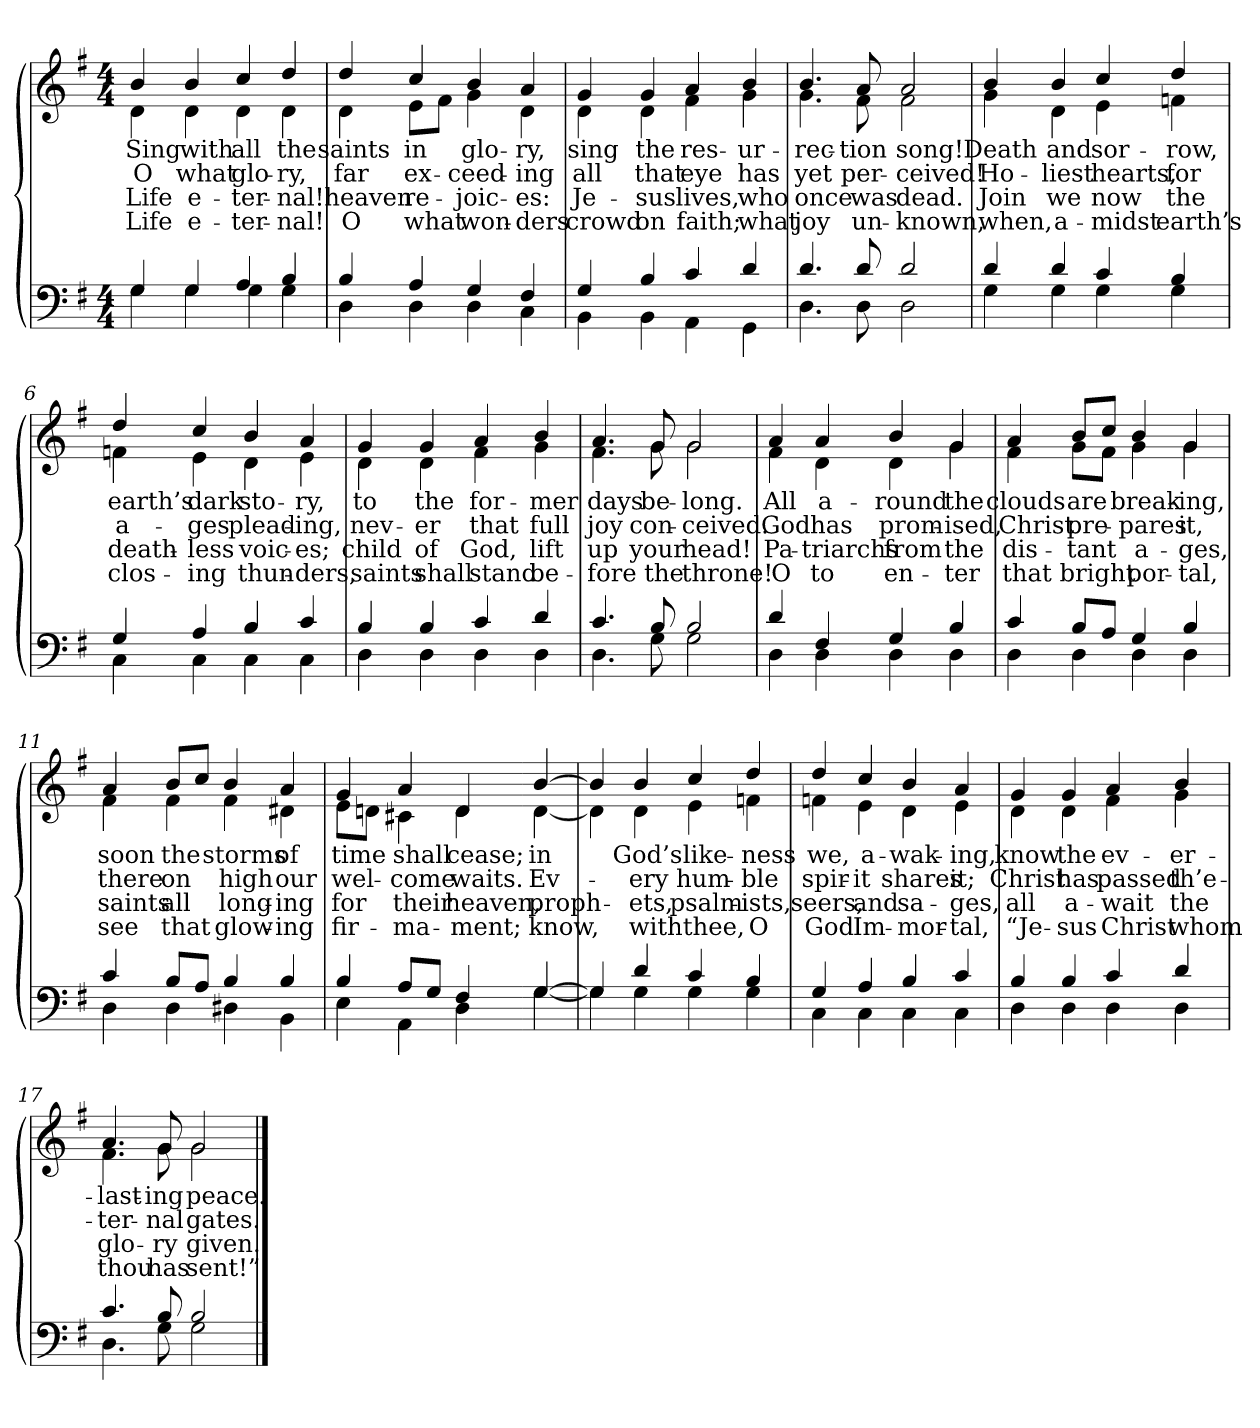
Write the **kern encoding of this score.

**kern	**kern	**text	**text	**text	**text
*part2	*part1	*part1	*part1	*part1	*part1
*staff2	*staff1	*staff1	*staff1	*staff1	*staff1
*clefF4	*clefG2	*	*	*	*
*k[f#]	*k[f#]	*	*	*	*
*M4/4	*M4/4	*	*	*	*
=1	=1	=1	=1	=1	=1
*^	*	*	*	*	*
!	!	!LO:TX:b:i:t=Verse	!	!	!	!
!	!	!	!LO:LY:b	!LO:LY:b	!LO:LY:b	!LO:LY:b
*	*	*^	*	*	*	*
4G/	4G\	4b/	4d\	Sing	O	Life	Life
!	!	!	!	!LO:LY:b	!LO:LY:b	!LO:LY:b	!LO:LY:b
4G/	4G\	4b/	4d\	with	what	e-	e-
!	!	!	!	!LO:LY:b	!LO:LY:b	!LO:LY:b	!LO:LY:b
4A/	4G\	4cc/	4d\	all	glo-	-ter-	-ter-
!	!	!	!	!LO:LY:b	!LO:LY:b	!LO:LY:b	!LO:LY:b
4B/	4G\	4dd/	4d\	the	-ry,	-nal!	-nal!
=2	=2	=2	=2	=2	=2	=2	=2
!	!	!	!	!LO:LY:b	!LO:LY:b	!LO:LY:b	!LO:LY:b
4B/	4D\	4dd/	4d\	saints	far	heaven	O
!	!	!	!	!LO:LY:b	!LO:LY:b	!LO:LY:b	!LO:LY:b
4A/	4D\	4cc/	8e\L	in	ex-	re-	what
.	.	.	8f#\J	.	.	.	.
!	!	!	!	!LO:LY:b	!LO:LY:b	!LO:LY:b	!LO:LY:b
4G/	4D\	4b/	4g\	glo-	-ceed-	-joic-	won-
!	!	!	!	!LO:LY:b	!LO:LY:b	!LO:LY:b	!LO:LY:b
4F#/	4C\	4a/	4d\	-ry,	-ing	-es:	-ders
!!LO:LB:g=z	!!
=3	=3	=3	=3	=3	=3	=3	=3
!	!	!	!	!LO:LY:b	!LO:LY:b	!LO:LY:b	!LO:LY:b
4G/	4BB\	4g/	4d\	sing	all	Je-	crowd
!	!	!	!	!LO:LY:b	!LO:LY:b	!LO:LY:b	!LO:LY:b
4B/	4BB\	4g/	4d\	the	that	-sus	on
!	!	!	!	!LO:LY:b	!LO:LY:b	!LO:LY:b	!LO:LY:b
4c/	4AA\	4a/	4f#\	res-	eye	lives,	faith;
!	!	!	!	!LO:LY:b	!LO:LY:b	!LO:LY:b	!LO:LY:b
4d/	4GG\	4b/	4g\	-ur-	has	who	what
=4	=4	=4	=4	=4	=4	=4	=4
!	!	!	!	!LO:LY:b	!LO:LY:b	!LO:LY:b	!LO:LY:b
4.d/	4.D\	4.b/	4.g\	-rec-	yet	once	joy
!	!	!	!	!LO:LY:b	!LO:LY:b	!LO:LY:b	!LO:LY:b
8d/	8D\	8a/	8f#\	-tion	per-	was	un-
!	!	!	!	!LO:LY:b	!LO:LY:b	!LO:LY:b	!LO:LY:b
2d/	2D\	2a/	2f#\	song!	-ceived!	dead.	-known,
!!LO:LB:g=z	!!
=5	=5	=5	=5	=5	=5	=5	=5
!	!	!	!	!LO:LY:b	!LO:LY:b	!LO:LY:b	!LO:LY:b
4d/	4G\	4b/	4g\	Death	Ho-	Join	when,
!	!	!	!	!LO:LY:b	!LO:LY:b	!LO:LY:b	!LO:LY:b
4d/	4G\	4b/	4d\	and	-liest	we	a-
!	!	!	!	!LO:LY:b	!LO:LY:b	!LO:LY:b	!LO:LY:b
4c/	4G\	4cc/	4e\	sor-	hearts,	now	-midst
!	!	!	!	!LO:LY:b	!LO:LY:b	!LO:LY:b	!LO:LY:b
4B/	4G\	4dd/	4fn\	-row,	for	the	earth’s
=6	=6	=6	=6	=6	=6	=6	=6
!	!	!	!	!LO:LY:b	!LO:LY:b	!LO:LY:b	!LO:LY:b
4G/	4C\	4dd/	4fn\	earth’s	a-	death-	clos-
!	!	!	!	!LO:LY:b	!LO:LY:b	!LO:LY:b	!LO:LY:b
4A/	4C\	4cc/	4e\	dark	-ges	-less	-ing
!	!	!	!	!LO:LY:b	!LO:LY:b	!LO:LY:b	!LO:LY:b
4B/	4C\	4b/	4d\	sto-	plead-	voic-	thun-
!	!	!	!	!LO:LY:b	!LO:LY:b	!LO:LY:b	!LO:LY:b
4c/	4C\	4a/	4e\	-ry,	-ing,	-es;	-ders,
!!LO:LB:g=z	!!
=7	=7	=7	=7	=7	=7	=7	=7
!	!	!	!	!LO:LY:b	!LO:LY:b	!LO:LY:b	!LO:LY:b
4B/	4D\	4g/	4d\	to	nev-	child	saints
!	!	!	!	!LO:LY:b	!LO:LY:b	!LO:LY:b	!LO:LY:b
4B/	4D\	4g/	4d\	the	-er	of	shall
!	!	!	!	!LO:LY:b	!LO:LY:b	!LO:LY:b	!LO:LY:b
4c/	4D\	4a/	4f#\	for-	that	God,	stand
!	!	!	!	!LO:LY:b	!LO:LY:b	!LO:LY:b	!LO:LY:b
4d/	4D\	4b/	4g\	-mer	full	lift	be-
=8	=8	=8	=8	=8	=8	=8	=8
!	!	!	!	!LO:LY:b	!LO:LY:b	!LO:LY:b	!LO:LY:b
4.c/	4.D\	4.a/	4.f#\	days	joy	up	-fore
!	!	!	!	!LO:LY:b	!LO:LY:b	!LO:LY:b	!LO:LY:b
8B/	8G\	8g/	8g\	be-	con-	your	the
!	!	!	!	!LO:LY:b	!LO:LY:b	!LO:LY:b	!LO:LY:b
2B/	2G\	2g/	2g\	-long.	-ceived.	head!	throne!
!!LO:LB:g=z	!!
=9	=9	=9	=9	=9	=9	=9	=9
!	!	!	!	!LO:LY:b	!LO:LY:b	!LO:LY:b	!LO:LY:b
4d/	4D\	4a/	4f#\	All	God	Pa-	O
!	!	!	!	!LO:LY:b	!LO:LY:b	!LO:LY:b	!LO:LY:b
4F#/	4D\	4a/	4d\	a-	has	-triarchs	to
!	!	!	!	!LO:LY:b	!LO:LY:b	!LO:LY:b	!LO:LY:b
4G/	4D\	4b/	4d\	-round	prom-	from	en-
!	!	!	!	!LO:LY:b	!LO:LY:b	!LO:LY:b	!LO:LY:b
4B/	4D\	4g/	4g\	the	-ised,	the	-ter
=10	=10	=10	=10	=10	=10	=10	=10
!	!	!	!	!LO:LY:b	!LO:LY:b	!LO:LY:b	!LO:LY:b
4c/	4D\	4a/	4f#\	clouds	Christ	dis-	that
!	!	!	!	!LO:LY:b	!LO:LY:b	!LO:LY:b	!LO:LY:b
8B/L	4D\	8b/L	8g\L	are	pre-	-tant	bright
8A/J	.	8cc/J	8f#\J	.	.	.	.
!	!	!	!	!LO:LY:b	!LO:LY:b	!LO:LY:b	!LO:LY:b
4G/	4D\	4b/	4g\	break-	-pares	a-	por-
!	!	!	!	!LO:LY:b	!LO:LY:b	!LO:LY:b	!LO:LY:b
4B/	4D\	4g/	4g\	-ing,	it,	-ges,	-tal,
!!LO:LB:g=z	!!
=11	=11	=11	=11	=11	=11	=11	=11
!	!	!	!	!LO:LY:b	!LO:LY:b	!LO:LY:b	!LO:LY:b
4c/	4D\	4a/	4f#\	soon	there	saints	see
!	!	!	!	!LO:LY:b	!LO:LY:b	!LO:LY:b	!LO:LY:b
8B/L	4D\	8b/L	4f#\	the	on	all	that
8A/J	.	8cc/J	.	.	.	.	.
!	!	!	!	!LO:LY:b	!LO:LY:b	!LO:LY:b	!LO:LY:b
4B/	4D#X\	4b/	4f#\	storms	high	long-	glow-
!	!	!	!	!LO:LY:b	!LO:LY:b	!LO:LY:b	!LO:LY:b
4B/	4BB\	4a/	4d#X\	of	our	-ing	-ing
=12	=12	=12	=12	=12	=12	=12	=12
!	!	!	!	!LO:LY:b	!LO:LY:b	!LO:LY:b	!LO:LY:b
4B/	4E\	4g/	8e\L	time	wel-	for	fir-
.	.	.	8dni\J	.	.	.	.
!	!	!	!	!LO:LY:b	!LO:LY:b	!LO:LY:b	!LO:LY:b
8A/L	4AA\	4a/	4c#X\	shall	-come	their	-ma-
8G/J	.	.	.	.	.	.	.
!	!	!	!	!LO:LY:b	!LO:LY:b	!LO:LY:b	!LO:LY:b
4F#/	4D\	4d/	4d\	cease;	waits.	heaven,	-ment;
!!LO:LB:g=z	!!
=13-	=13-	=13-	=13-	=13-	=13-	=13-	=13-
!	!	!	!	!LO:LY:b	!LO:LY:b	!LO:LY:b	!LO:LY:b
[4G/	[4G\	[4b/	[4d\	in	Ev-	proph-	know,
=14	=14	=14	=14	=14	=14	=14	=14
4G/]	4G\]	4b/]	4d\]	.	.	.	.
!	!	!	!	!LO:LY:b	!LO:LY:b	!LO:LY:b	!LO:LY:b
4d/	4G\	4b/	4d\	God’s	-ery	-ets,	with
!	!	!	!	!LO:LY:b	!LO:LY:b	!LO:LY:b	!LO:LY:b
4c/	4G\	4cc/	4e\	like-	hum-	psalm-	thee,
!	!	!	!	!LO:LY:b	!LO:LY:b	!LO:LY:b	!LO:LY:b
4B/	4G\	4dd/	4fn\	-ness	-ble	-ists,	O
=15	=15	=15	=15	=15	=15	=15	=15
!	!	!	!	!LO:LY:b	!LO:LY:b	!LO:LY:b	!LO:LY:b
4G/	4C\	4dd/	4fn\	we,	spir-	seers,	God
!	!	!	!	!LO:LY:b	!LO:LY:b	!LO:LY:b	!LO:LY:b
4A/	4C\	4cc/	4e\	a-	-it	and	Im-
!	!	!	!	!LO:LY:b	!LO:LY:b	!LO:LY:b	!LO:LY:b
4B/	4C\	4b/	4d\	-wak-	shares	sa-	-mor-
!	!	!	!	!LO:LY:b	!LO:LY:b	!LO:LY:b	!LO:LY:b
4c/	4C\	4a/	4e\	-ing,	it;	-ges,	-tal,
!!LO:LB:g=z	!!
=16	=16	=16	=16	=16	=16	=16	=16
!	!	!	!	!LO:LY:b	!LO:LY:b	!LO:LY:b	!LO:LY:b
4B/	4D\	4g/	4d\	know	Christ	all	“Je-
!	!	!	!	!LO:LY:b	!LO:LY:b	!LO:LY:b	!LO:LY:b
4B/	4D\	4g/	4d\	the	has	a-	-sus
!	!	!	!	!LO:LY:b	!LO:LY:b	!LO:LY:b	!LO:LY:b
4c/	4D\	4a/	4f#\	ev-	passed	-wait	Christ
!	!	!	!	!LO:LY:b	!LO:LY:b	!LO:LY:b	!LO:LY:b
4d/	4D\	4b/	4g\	-er-	th’e-	the	whom
=17	=17	=17	=17	=17	=17	=17	=17
!	!	!	!	!LO:LY:b	!LO:LY:b	!LO:LY:b	!LO:LY:b
4.c/	4.D\	4.a/	4.f#\	-last-	-ter-	glo-	thou
!	!	!	!	!LO:LY:b	!LO:LY:b	!LO:LY:b	!LO:LY:b
8B/	8G\	8g/	8g\	-ing	-nal	-ry	has
!	!	!	!	!LO:LY:b	!LO:LY:b	!LO:LY:b	!LO:LY:b
2B/	2G\	2g/	2g\	peace.	gates.	given.	sent!”
*v	*v	*	*	*	*	*	*
*	*v	*v	*	*	*	*
==	==	==	==	==	==
*-	*-	*-	*-	*-	*-
